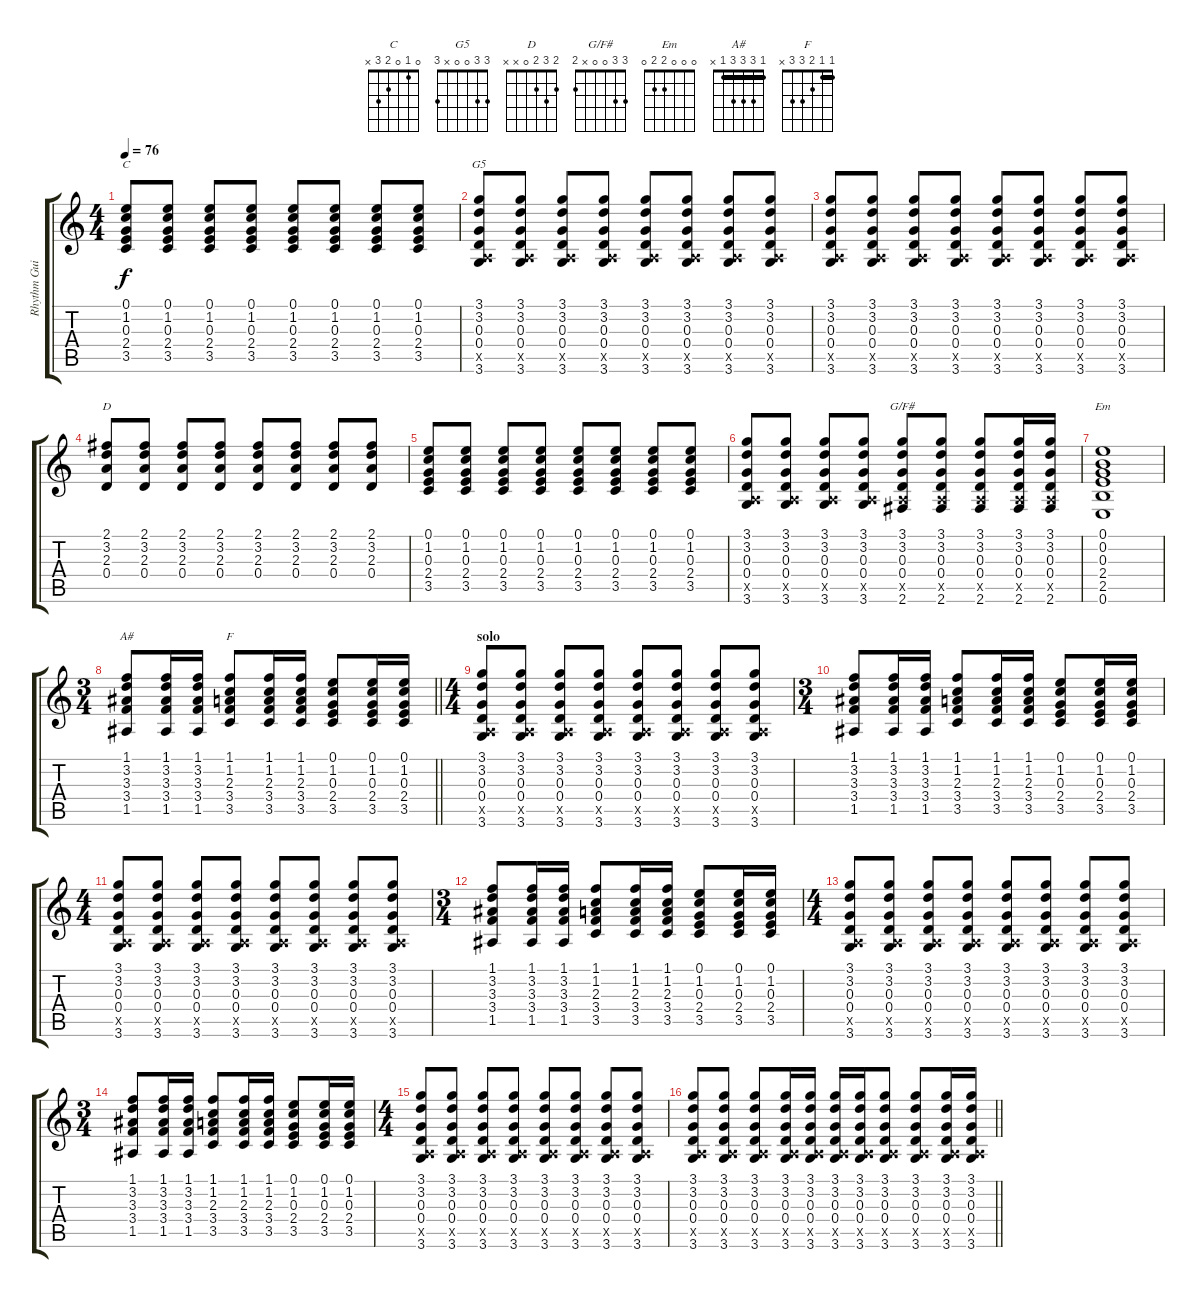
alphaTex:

\track ("Rhythm Guitar" "Rhythm Gui") {instrument acousticguitarsteel}
\staff {score tabs}
\tuning (E4 B3 G3 D3 A2 E2) {hide}
\chord ("C" 0 1 0 2 3 x)
\chord ("G5" 3 3 0 0 x 3)
\chord ("D" 2 3 2 0 x x)
\chord ("G/F#" 3 3 0 0 x 2)
\chord ("Em" 0 0 0 2 2 0)
\chord ("A#" 1 3 3 3 1 x) {barre 1}
\chord ("F" 1 1 2 3 3 x) {barre 1}
\ts (4 4)
\tempo 76
\clef g2
\ks c
(0.1 1.2 0.3 2.4 3.5).8{ch "C" dy f} (0.1 1.2 0.3 2.4 3.5).8 (0.1 1.2 0.3 2.4 3.5).8 (0.1 1.2 0.3 2.4 3.5).8 (0.1 1.2 0.3 2.4 3.5).8 (0.1 1.2 0.3 2.4 3.5).8 (0.1 1.2 0.3 2.4 3.5).8 (0.1 1.2 0.3 2.4 3.5).8 |
(3.1 3.2 0.3 0.4 0.5{x} 3.6).8{ch "G5"} (3.1 3.2 0.3 0.4 0.5{x} 3.6).8 (3.1 3.2 0.3 0.4 0.5{x} 3.6).8 (3.1 3.2 0.3 0.4 0.5{x} 3.6).8 (3.1 3.2 0.3 0.4 0.5{x} 3.6).8 (3.1 3.2 0.3 0.4 0.5{x} 3.6).8 (3.1 3.2 0.3 0.4 0.5{x} 3.6).8 (3.1 3.2 0.3 0.4 0.5{x} 3.6).8 |
(3.1 3.2 0.3 0.4 0.5{x} 3.6).8 (3.1 3.2 0.3 0.4 0.5{x} 3.6).8 (3.1 3.2 0.3 0.4 0.5{x} 3.6).8 (3.1 3.2 0.3 0.4 0.5{x} 3.6).8 (3.1 3.2 0.3 0.4 0.5{x} 3.6).8 (3.1 3.2 0.3 0.4 0.5{x} 3.6).8 (3.1 3.2 0.3 0.4 0.5{x} 3.6).8 (3.1 3.2 0.3 0.4 0.5{x} 3.6).8 |
(2.1 3.2 2.3 0.4).8{ch "D"} (2.1 3.2 2.3 0.4).8 (2.1 3.2 2.3 0.4).8 (2.1 3.2 2.3 0.4).8 (2.1 3.2 2.3 0.4).8 (2.1 3.2 2.3 0.4).8 (2.1 3.2 2.3 0.4).8 (2.1 3.2 2.3 0.4).8 |
(0.1 1.2 0.3 2.4 3.5).8 (0.1 1.2 0.3 2.4 3.5).8 (0.1 1.2 0.3 2.4 3.5).8 (0.1 1.2 0.3 2.4 3.5).8 (0.1 1.2 0.3 2.4 3.5).8 (0.1 1.2 0.3 2.4 3.5).8 (0.1 1.2 0.3 2.4 3.5).8 (0.1 1.2 0.3 2.4 3.5).8 |
(3.1 3.2 0.3 0.4 0.5{x} 3.6).8 (3.1 3.2 0.3 0.4 0.5{x} 3.6).8 (3.1 3.2 0.3 0.4 0.5{x} 3.6).8 (3.1 3.2 0.3 0.4 0.5{x} 3.6).8 (3.1 3.2 0.3 0.4 0.5{x} 2.6).8{ch "G/F#"} (3.1 3.2 0.3 0.4 0.5{x} 2.6).8 (3.1 3.2 0.3 0.4 0.5{x} 2.6).8 (3.1 3.2 0.3 0.4 0.5{x} 2.6).16 (3.1 3.2 0.3 0.4 0.5{x} 2.6).16 |
(0.1 0.2 0.3 2.4 2.5 0.6).1{ch "Em"} |
\ts (3 4)
\barLineRight lightlight
(1.1 3.2 3.3 3.4 1.5).8{ch "A#"} (1.1 3.2 3.3 3.4 1.5).16 (1.1 3.2 3.3 3.4 1.5).16 (1.1 1.2 2.3 3.4 3.5).8{ch "F"} (1.1 1.2 2.3 3.4 3.5).16 (1.1 1.2 2.3 3.4 3.5).16 (0.1 1.2 0.3 2.4 3.5).8 (0.1 1.2 0.3 2.4 3.5).16 (0.1 1.2 0.3 2.4 3.5).16 |
\ts (4 4)
\section ("" "solo")
(3.1 3.2 0.3 0.4 0.5{x} 3.6).8 (3.1 3.2 0.3 0.4 0.5{x} 3.6).8 (3.1 3.2 0.3 0.4 0.5{x} 3.6).8 (3.1 3.2 0.3 0.4 0.5{x} 3.6).8 (3.1 3.2 0.3 0.4 0.5{x} 3.6).8 (3.1 3.2 0.3 0.4 0.5{x} 3.6).8 (3.1 3.2 0.3 0.4 0.5{x} 3.6).8 (3.1 3.2 0.3 0.4 0.5{x} 3.6).8 |
\ts (3 4)
(1.1 3.2 3.3 3.4 1.5).8 (1.1 3.2 3.3 3.4 1.5).16 (1.1 3.2 3.3 3.4 1.5).16 (1.1 1.2 2.3 3.4 3.5).8 (1.1 1.2 2.3 3.4 3.5).16 (1.1 1.2 2.3 3.4 3.5).16 (0.1 1.2 0.3 2.4 3.5).8 (0.1 1.2 0.3 2.4 3.5).16 (0.1 1.2 0.3 2.4 3.5).16 |
\ts (4 4)
(3.1 3.2 0.3 0.4 0.5{x} 3.6).8 (3.1 3.2 0.3 0.4 0.5{x} 3.6).8 (3.1 3.2 0.3 0.4 0.5{x} 3.6).8 (3.1 3.2 0.3 0.4 0.5{x} 3.6).8 (3.1 3.2 0.3 0.4 0.5{x} 3.6).8 (3.1 3.2 0.3 0.4 0.5{x} 3.6).8 (3.1 3.2 0.3 0.4 0.5{x} 3.6).8 (3.1 3.2 0.3 0.4 0.5{x} 3.6).8 |
\ts (3 4)
(1.1 3.2 3.3 3.4 1.5).8 (1.1 3.2 3.3 3.4 1.5).16 (1.1 3.2 3.3 3.4 1.5).16 (1.1 1.2 2.3 3.4 3.5).8 (1.1 1.2 2.3 3.4 3.5).16 (1.1 1.2 2.3 3.4 3.5).16 (0.1 1.2 0.3 2.4 3.5).8 (0.1 1.2 0.3 2.4 3.5).16 (0.1 1.2 0.3 2.4 3.5).16 |
\ts (4 4)
(3.1 3.2 0.3 0.4 0.5{x} 3.6).8 (3.1 3.2 0.3 0.4 0.5{x} 3.6).8 (3.1 3.2 0.3 0.4 0.5{x} 3.6).8 (3.1 3.2 0.3 0.4 0.5{x} 3.6).8 (3.1 3.2 0.3 0.4 0.5{x} 3.6).8 (3.1 3.2 0.3 0.4 0.5{x} 3.6).8 (3.1 3.2 0.3 0.4 0.5{x} 3.6).8 (3.1 3.2 0.3 0.4 0.5{x} 3.6).8 |
\ts (3 4)
(1.1 3.2 3.3 3.4 1.5).8 (1.1 3.2 3.3 3.4 1.5).16 (1.1 3.2 3.3 3.4 1.5).16 (1.1 1.2 2.3 3.4 3.5).8 (1.1 1.2 2.3 3.4 3.5).16 (1.1 1.2 2.3 3.4 3.5).16 (0.1 1.2 0.3 2.4 3.5).8 (0.1 1.2 0.3 2.4 3.5).16 (0.1 1.2 0.3 2.4 3.5).16 |
\ts (4 4)
(3.1 3.2 0.3 0.4 0.5{x} 3.6).8 (3.1 3.2 0.3 0.4 0.5{x} 3.6).8 (3.1 3.2 0.3 0.4 0.5{x} 3.6).8 (3.1 3.2 0.3 0.4 0.5{x} 3.6).8 (3.1 3.2 0.3 0.4 0.5{x} 3.6).8 (3.1 3.2 0.3 0.4 0.5{x} 3.6).8 (3.1 3.2 0.3 0.4 0.5{x} 3.6).8 (3.1 3.2 0.3 0.4 0.5{x} 3.6).8 |
\barLineRight lightlight
(3.1 3.2 0.3 0.4 0.5{x} 3.6).8 (3.1 3.2 0.3 0.4 0.5{x} 3.6).8 (3.1 3.2 0.3 0.4 0.5{x} 3.6).8 (3.1 3.2 0.3 0.4 0.5{x} 3.6).16 (3.1 3.2 0.3 0.4 0.5{x} 3.6).16 (3.1 3.2 0.3 0.4 0.5{x} 3.6).16 (3.1 3.2 0.3 0.4 0.5{x} 3.6).16 (3.1 3.2 0.3 0.4 0.5{x} 3.6).8 (3.1 3.2 0.3 0.4 0.5{x} 3.6).8 (3.1 3.2 0.3 0.4 0.5{x} 3.6).16 (3.1 3.2 0.3 0.4 0.5{x} 3.6).16
